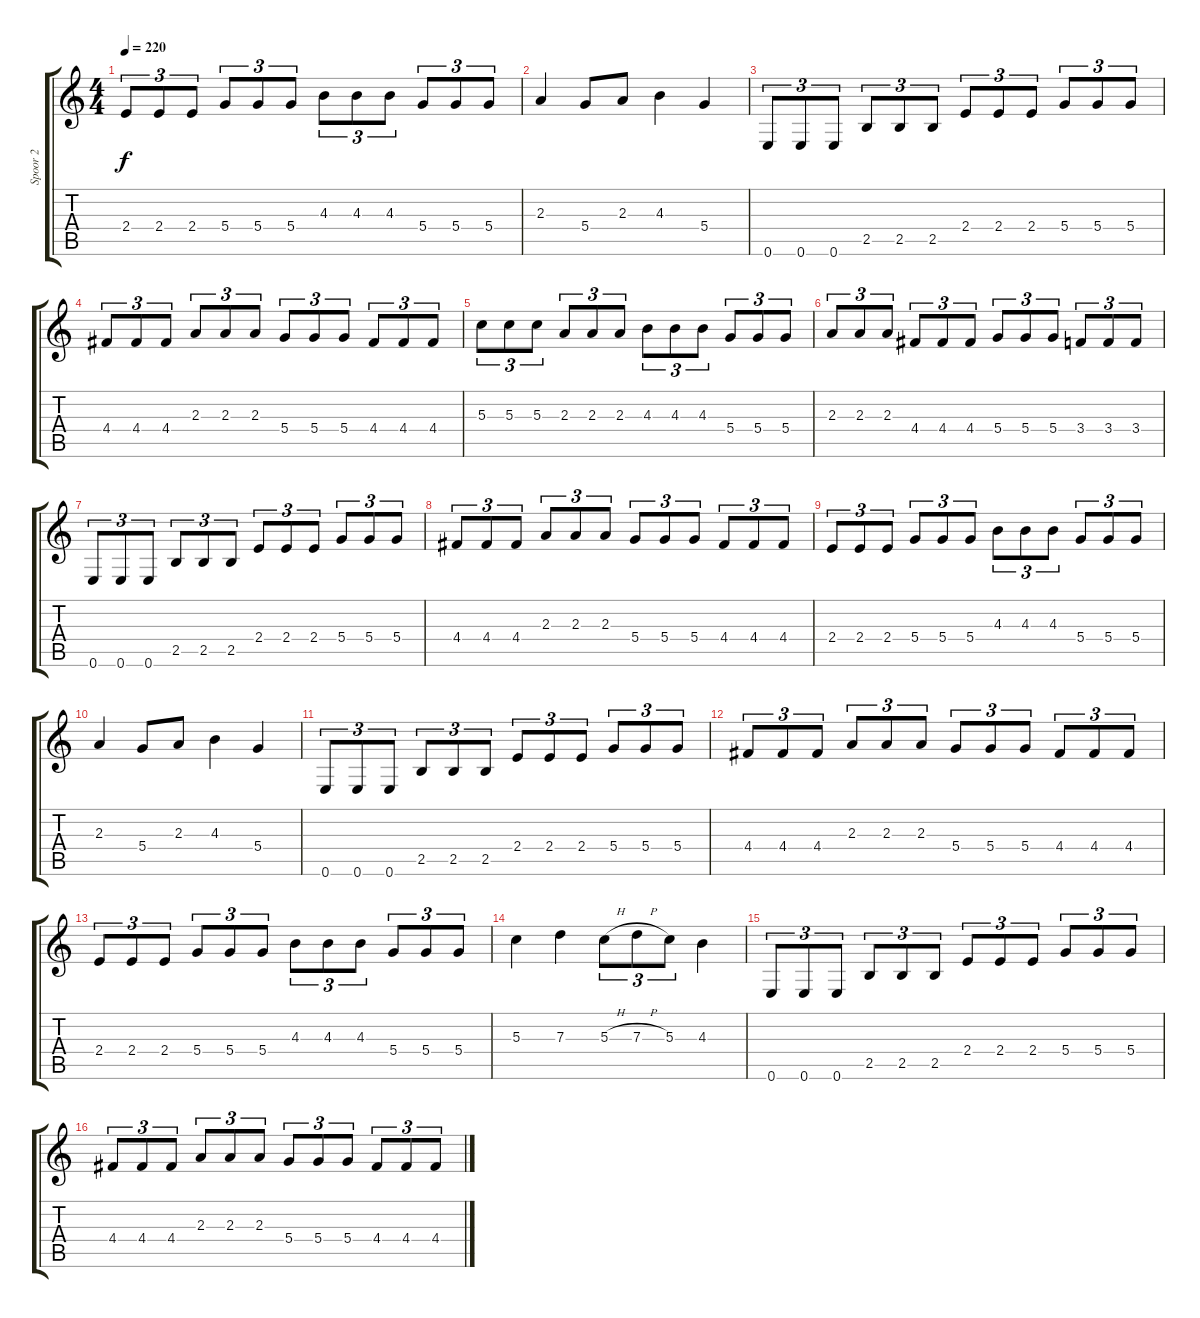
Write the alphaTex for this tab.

\track ("Spoor 2" "Spoor 2") {instrument overdrivenguitar}
\staff {score tabs}
\tuning (E4 B3 G3 D3 A2 E2) {hide}
\ts (4 4)
\tempo 220
\clef g2
\ks c
2.4.8{tu (3 2) dy f} 2.4.8{tu (3 2)} 2.4.8{tu (3 2)} 5.4.8{tu (3 2)} 5.4.8{tu (3 2)} 5.4.8{tu (3 2)} 4.3.8{tu (3 2)} 4.3.8{tu (3 2)} 4.3.8{tu (3 2)} 5.4.8{tu (3 2)} 5.4.8{tu (3 2)} 5.4.8{tu (3 2)} |
2.3.4 5.4.8 2.3.8 4.3.4 5.4.4 |
0.6.8{tu (3 2)} 0.6.8{tu (3 2)} 0.6.8{tu (3 2)} 2.5.8{tu (3 2)} 2.5.8{tu (3 2)} 2.5.8{tu (3 2)} 2.4.8{tu (3 2)} 2.4.8{tu (3 2)} 2.4.8{tu (3 2)} 5.4.8{tu (3 2)} 5.4.8{tu (3 2)} 5.4.8{tu (3 2)} |
4.4.8{tu (3 2)} 4.4.8{tu (3 2)} 4.4.8{tu (3 2)} 2.3.8{tu (3 2)} 2.3.8{tu (3 2)} 2.3.8{tu (3 2)} 5.4.8{tu (3 2)} 5.4.8{tu (3 2)} 5.4.8{tu (3 2)} 4.4.8{tu (3 2)} 4.4.8{tu (3 2)} 4.4.8{tu (3 2)} |
5.3.8{tu (3 2)} 5.3.8{tu (3 2)} 5.3.8{tu (3 2)} 2.3.8{tu (3 2)} 2.3.8{tu (3 2)} 2.3.8{tu (3 2)} 4.3.8{tu (3 2)} 4.3.8{tu (3 2)} 4.3.8{tu (3 2)} 5.4.8{tu (3 2)} 5.4.8{tu (3 2)} 5.4.8{tu (3 2)} |
2.3.8{tu (3 2)} 2.3.8{tu (3 2)} 2.3.8{tu (3 2)} 4.4.8{tu (3 2)} 4.4.8{tu (3 2)} 4.4.8{tu (3 2)} 5.4.8{tu (3 2)} 5.4.8{tu (3 2)} 5.4.8{tu (3 2)} 3.4.8{tu (3 2)} 3.4.8{tu (3 2)} 3.4.8{tu (3 2)} |
0.6.8{tu (3 2)} 0.6.8{tu (3 2)} 0.6.8{tu (3 2)} 2.5.8{tu (3 2)} 2.5.8{tu (3 2)} 2.5.8{tu (3 2)} 2.4.8{tu (3 2)} 2.4.8{tu (3 2)} 2.4.8{tu (3 2)} 5.4.8{tu (3 2)} 5.4.8{tu (3 2)} 5.4.8{tu (3 2)} |
4.4.8{tu (3 2)} 4.4.8{tu (3 2)} 4.4.8{tu (3 2)} 2.3.8{tu (3 2)} 2.3.8{tu (3 2)} 2.3.8{tu (3 2)} 5.4.8{tu (3 2)} 5.4.8{tu (3 2)} 5.4.8{tu (3 2)} 4.4.8{tu (3 2)} 4.4.8{tu (3 2)} 4.4.8{tu (3 2)} |
2.4.8{tu (3 2)} 2.4.8{tu (3 2)} 2.4.8{tu (3 2)} 5.4.8{tu (3 2)} 5.4.8{tu (3 2)} 5.4.8{tu (3 2)} 4.3.8{tu (3 2)} 4.3.8{tu (3 2)} 4.3.8{tu (3 2)} 5.4.8{tu (3 2)} 5.4.8{tu (3 2)} 5.4.8{tu (3 2)} |
2.3.4 5.4.8 2.3.8 4.3.4 5.4.4 |
0.6.8{tu (3 2)} 0.6.8{tu (3 2)} 0.6.8{tu (3 2)} 2.5.8{tu (3 2)} 2.5.8{tu (3 2)} 2.5.8{tu (3 2)} 2.4.8{tu (3 2)} 2.4.8{tu (3 2)} 2.4.8{tu (3 2)} 5.4.8{tu (3 2)} 5.4.8{tu (3 2)} 5.4.8{tu (3 2)} |
4.4.8{tu (3 2)} 4.4.8{tu (3 2)} 4.4.8{tu (3 2)} 2.3.8{tu (3 2)} 2.3.8{tu (3 2)} 2.3.8{tu (3 2)} 5.4.8{tu (3 2)} 5.4.8{tu (3 2)} 5.4.8{tu (3 2)} 4.4.8{tu (3 2)} 4.4.8{tu (3 2)} 4.4.8{tu (3 2)} |
2.4.8{tu (3 2)} 2.4.8{tu (3 2)} 2.4.8{tu (3 2)} 5.4.8{tu (3 2)} 5.4.8{tu (3 2)} 5.4.8{tu (3 2)} 4.3.8{tu (3 2)} 4.3.8{tu (3 2)} 4.3.8{tu (3 2)} 5.4.8{tu (3 2)} 5.4.8{tu (3 2)} 5.4.8{tu (3 2)} |
5.3.4 7.3.4 5.3{h}.8{tu (3 2)} 7.3{h}.8{tu (3 2)} 5.3.8{tu (3 2)} 4.3.4 |
0.6.8{tu (3 2)} 0.6.8{tu (3 2)} 0.6.8{tu (3 2)} 2.5.8{tu (3 2)} 2.5.8{tu (3 2)} 2.5.8{tu (3 2)} 2.4.8{tu (3 2)} 2.4.8{tu (3 2)} 2.4.8{tu (3 2)} 5.4.8{tu (3 2)} 5.4.8{tu (3 2)} 5.4.8{tu (3 2)} |
4.4.8{tu (3 2)} 4.4.8{tu (3 2)} 4.4.8{tu (3 2)} 2.3.8{tu (3 2)} 2.3.8{tu (3 2)} 2.3.8{tu (3 2)} 5.4.8{tu (3 2)} 5.4.8{tu (3 2)} 5.4.8{tu (3 2)} 4.4.8{tu (3 2)} 4.4.8{tu (3 2)} 4.4.8{tu (3 2)}
